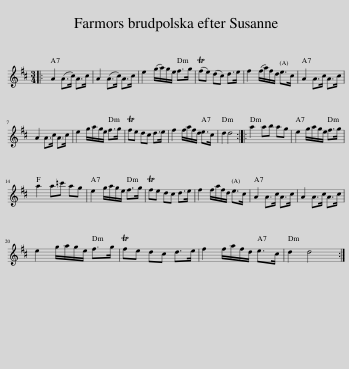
X:1
L:1/8
M:3/4
I:linebreak $
K:D
V:1 treble
V:1
|: A2 (A>c) A>c | A2 (A>c) A>c | e2 (g/a/)g/e/ f>g | (Tfe) (dc) d>e | f2 (f/a/)f/d/ e>c | %5
 A2 A>c A>c |$ A2 A>c A>c | e2 g/a/g/e/ f>g | Tfe dc d>e | f2 f/a/f/d/ e>c | %10
 d2 d4 :: a2 ab ag | e2 g/a/g/e/ f>g |$ a2 a=c' ag | e2 g/a/g/e/ f>g | %15
 Tfe dc d>e | f2 f/a/f/d/ e>c | A2 A>c A>c | A2 A>c A>c |$ e2 g/a/g/e/ f>g | %20
 Tfe dc d>e | f2 f/a/f/d/ e>c | d2 d4 :| %23
